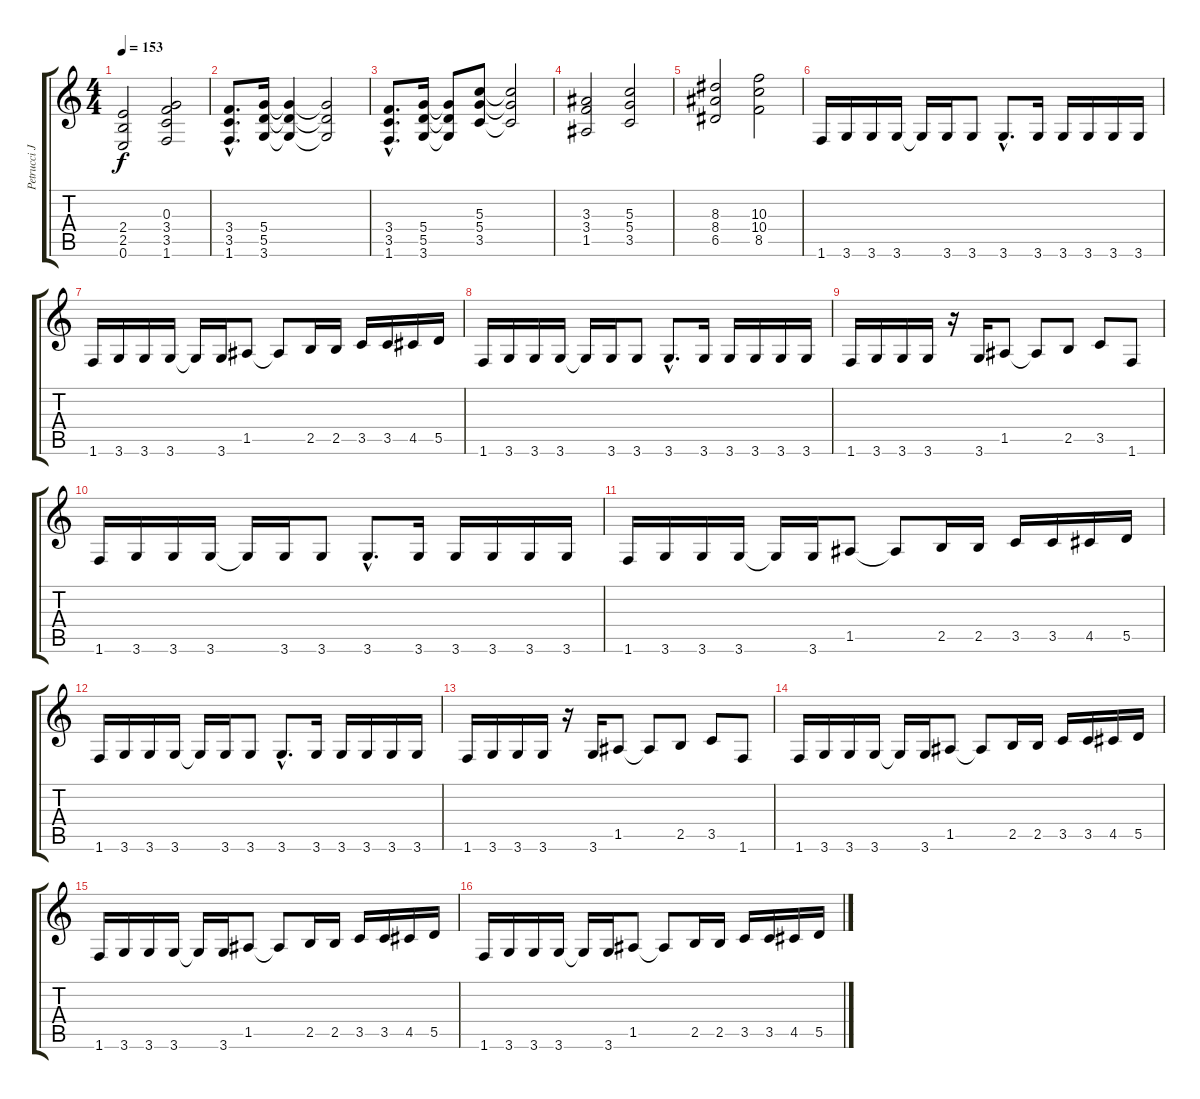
\track ("Petrucci John" "Petrucci J") {instrument distortionguitar}
\staff {score tabs}
\tuning (E4 B3 G3 D3 A2 E2) {hide}
\ts (4 4)
\tempo 153
\clef g2
\ks c
(2.4 2.5 0.6).2{dy f} (0.3 3.4 3.5 1.6).2 |
(3.4{hac} 3.5{hac} 1.6{hac}).8{d} (5.4 5.5 3.6).16 (5.4{t} 5.5{t} 3.6{t}).4 (5.4{t} 5.5{t} 3.6{t}).2 |
(3.4{hac} 3.5{hac} 1.6{hac}).8{d} (5.4 5.5 3.6).16 (5.4{t} 5.5{t} 3.6{t}).8 (5.3 5.4 3.5).8 (5.3{t} 5.4{t} 3.5{t}).2 |
(3.3 3.4 1.5).2 (5.3 5.4 3.5).2 |
(8.3 8.4 6.5).2 (10.3 10.4 8.5).2 |
1.6.16 3.6.16 3.6.16 3.6.16 3.6{t}.16 3.6.16 3.6.8 3.6{hac}.8{d} 3.6.16 3.6.16 3.6.16 3.6.16 3.6.16 |
1.6.16 3.6.16 3.6.16 3.6.16 3.6{t}.16 3.6.16 1.5.8 1.5{t}.8 2.5.16 2.5.16 3.5.16 3.5.16 4.5.16 5.5.16 |
1.6.16 3.6.16 3.6.16 3.6.16 3.6{t}.16 3.6.16 3.6.8 3.6{hac}.8{d} 3.6.16 3.6.16 3.6.16 3.6.16 3.6.16 |
1.6.16 3.6.16 3.6.16 3.6.16 r.16 3.6.16 1.5.8 1.5{t}.8 2.5.8 3.5.8 1.6.8 |
1.6.16 3.6.16 3.6.16 3.6.16 3.6{t}.16 3.6.16 3.6.8 3.6{hac}.8{d} 3.6.16 3.6.16 3.6.16 3.6.16 3.6.16 |
1.6.16 3.6.16 3.6.16 3.6.16 3.6{t}.16 3.6.16 1.5.8 1.5{t}.8 2.5.16 2.5.16 3.5.16 3.5.16 4.5.16 5.5.16 |
1.6.16 3.6.16 3.6.16 3.6.16 3.6{t}.16 3.6.16 3.6.8 3.6{hac}.8{d} 3.6.16 3.6.16 3.6.16 3.6.16 3.6.16 |
1.6.16 3.6.16 3.6.16 3.6.16 r.16 3.6.16 1.5.8 1.5{t}.8 2.5.8 3.5.8 1.6.8 |
1.6.16 3.6.16 3.6.16 3.6.16 3.6{t}.16 3.6.16 1.5.8 1.5{t}.8 2.5.16 2.5.16 3.5.16 3.5.16 4.5.16 5.5.16 |
1.6.16 3.6.16 3.6.16 3.6.16 3.6{t}.16 3.6.16 1.5.8 1.5{t}.8 2.5.16 2.5.16 3.5.16 3.5.16 4.5.16 5.5.16 |
1.6.16 3.6.16 3.6.16 3.6.16 3.6{t}.16 3.6.16 1.5.8 1.5{t}.8 2.5.16 2.5.16 3.5.16 3.5.16 4.5.16 5.5.16
